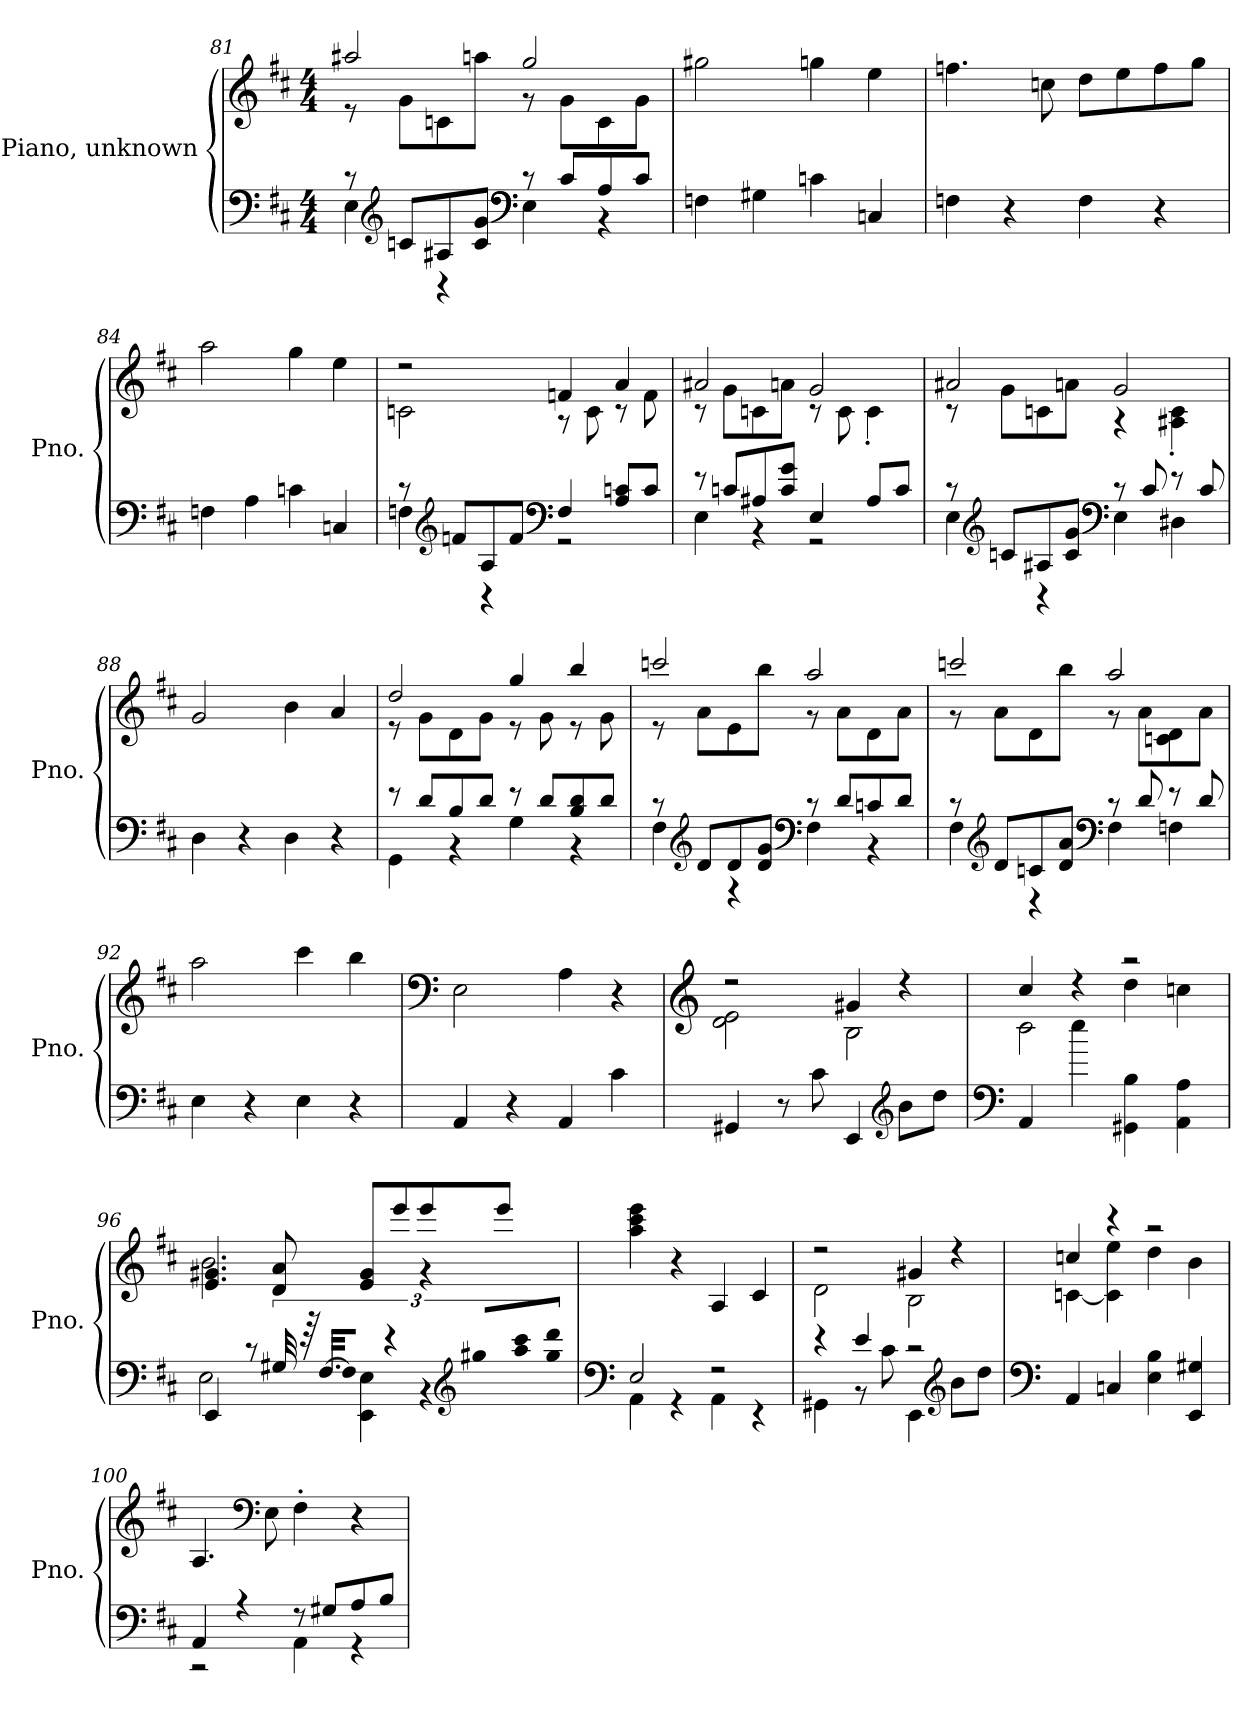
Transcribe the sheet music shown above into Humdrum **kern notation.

**kern	**kern
*part1	*part1
*staff2	*staff1
*I"Piano, unknown	*
*I'Pno.	*
!!LO:LB:g=z
*clefF4	*clefG2
*k[f#c#]	*k[f#c#]
*M4/4	*M4/4
=81	=81
*^	*^
8r	4E\	2aa#X/	8r
*clefG2	*	*	*
8cn/L	.	.	8g\L
8A#X/	4r	.	8cn\
8c/ 8g/J	.	.	8aan\J
*clefF4	*	*	*
8r	4E\	2gg/	8r
8c/L	.	.	8g\L
8A#/	4r	.	8c\
8c/J	.	.	8g\J
*v	*v	*	*
*	*v	*v
=82	=82
4Fn\	2gg#X\
4G#X\	.
4cn\	4ggn\
4Cn/	4ee\
=83	=83
4Fn\	4.ffn\
4r	.
.	8ccn\
4F\	8dd\L
.	8ee\
4r	8ff\
.	8gg\J
=84	=84
4Fn\	2aa\
4A\	.
4cn\	4gg\
4Cn/	4ee\
!!LO:LB:g=z
=85	=85
*^	*^
8r	4Fn\	2r	2cn\
*clefG2	*	*	*
8fn/L	.	.	.
8A/	4r	.	.
8f/J	.	.	.
*clefF4	*	*	*
4F/	2r	4fn/	8r
.	.	.	8c\
8A/ 8cn/L	.	4a/	8r
8c/J	.	.	8f\
=86	=86	=86	=86
8r	4E\	2a#X/	8r
8cn/L	.	.	8g\L
8A#X/	4r	.	8cn\
8c/ 8g/J	.	.	8an\J
4E/	2r	2g/	8r
.	.	.	8c\
8A#/L	.	.	4c'\
8c/J	.	.	.
=87	=87	=87	=87
8r	4E\	2a#X/	8r
*clefG2	*	*	*
8cn/L	.	.	8g\L
8A#X/	4r	.	8cn\
8c/ 8g/J	.	.	8an\J
*clefF4	*	*	*
8r	4E\	2g/	4r
8c/	.	.	.
8r	4D#X\	.	4A#X\' 4c\'
8c/	.	.	.
*v	*v	*	*
*	*v	*v
!!LO:LB:g=z
=88	=88
4D\	2g/
4r	.
4D\	4b\
4r	4a/
=89	=89
*^	*^
8r	4GG\	2dd/	8r
8d/L	.	.	8g\L
8B/	4r	.	8d\
8d/J	.	.	8g\J
8r	4G\	4gg/	8r
8d/L	.	.	8g\
8B/ 8d/	4r	4bb/	8r
8d/J	.	.	8g\
=90	=90	=90	=90
8r	4F#\	2cccn/	8r
*clefG2	*	*	*
8d/L	.	.	8a\L
8d/	4r	.	8e\
8d/ 8g/J	.	.	8bb\J
*clefF4	*	*	*
8r	4F#\	2aa/	8r
8d/L	.	.	8a\L
8cn/	4r	.	8d\
8d/J	.	.	8a\J
=91	=91	=91	=91
8r	4F#\	2cccn/	8r
*clefG2	*	*	*
8d/L	.	.	8a\L
8cn/	4r	.	8d\
8d/ 8a/J	.	.	8bb\J
*clefF4	*	*	*
8r	4F#\	2aa/	8r
8d/	.	.	8a\L
8r	4Fn\	.	8cn\ 8d\
8d/	.	.	8a\J
*v	*v	*	*
*	*v	*v
!!LO:LB:g=z
=92	=92
4E\	2aa\
4r	.
4E\	4ccc#\
4r	4bb\
=93	=93
*	*clefF4
4AA/	2E\
4r	.
4AA/	4A\
4c#\	4r
=94	=94
*	*clefG2
*	*^
4GG#X/	2r	2d\ 2e\
8r	.	.
8c#\	.	.
4EE/	4g#X/	2B\
*clefG2	*	*
8b\L	4r	.
8dd\J	.	.
=95	=95	=95
*clefF4	*	*
4AA/	4cc#/	2c#\
4ee\	4r	.
4GG#X\ 4B\	2r	4dd\
4AA\ 4A\	.	4ccn\
!!LO:PB:g=z	!!
=96	=96	=96
*^	*	*
4EE/	2E\	4.e/ 4.g#X/	2.b\
8r	.	.	.
48G#X/	.	8d/ 8a/	.
96r	.	.	.
[48.F#/KLL	.	.	.
16F#/JJ]	.	.	.
8r	4EE\ 4E\	8e/ 8g#/L	.
*clefG2	*	*	*
8gg#X/L	.	8eee/	.
8aa/ 8ccc#/	4r	8eee/	4r
8gg#/ 8ddd/J	.	8eee/J	.
*	*	*v	*v
=97	=97	=97
*clefF4	*	*
2E/	4AA\	4aa\ 4ccc#\ 4eee\
.	4r	4r
2r	4AA\	4A/
.	4r	4c#/
=98	=98	=98
*	*	*^
4r	4GG#X\	2r	2d\
4e/	8r	.	.
.	8c#\	.	.
2r	4EE\	4g#X/	2B\
*clefG2	*	*	*
.	8b\L	4r	.
.	8dd\J	.	.
*v	*v	*	*
=99	=99	=99
*clefF4	*	*
4AA/	4ccn/	[4cn\
4Cn/	4r	4c\] 4ee\
4E\ 4B\	2r	4dd\
4EE/ 4G#X/	.	4b\
*	*v	*v
!!LO:LB:g=z
=100	=100
*^	*
4AA/	2r	4.A/
4r	.	.
*	*	*clefF4
.	.	8E\
8r	4AA\	4F#'\
8G#X/L	.	.
8A/	4r	4r
8B/J	.	.
*v	*v	*
=	=
*-	*-
